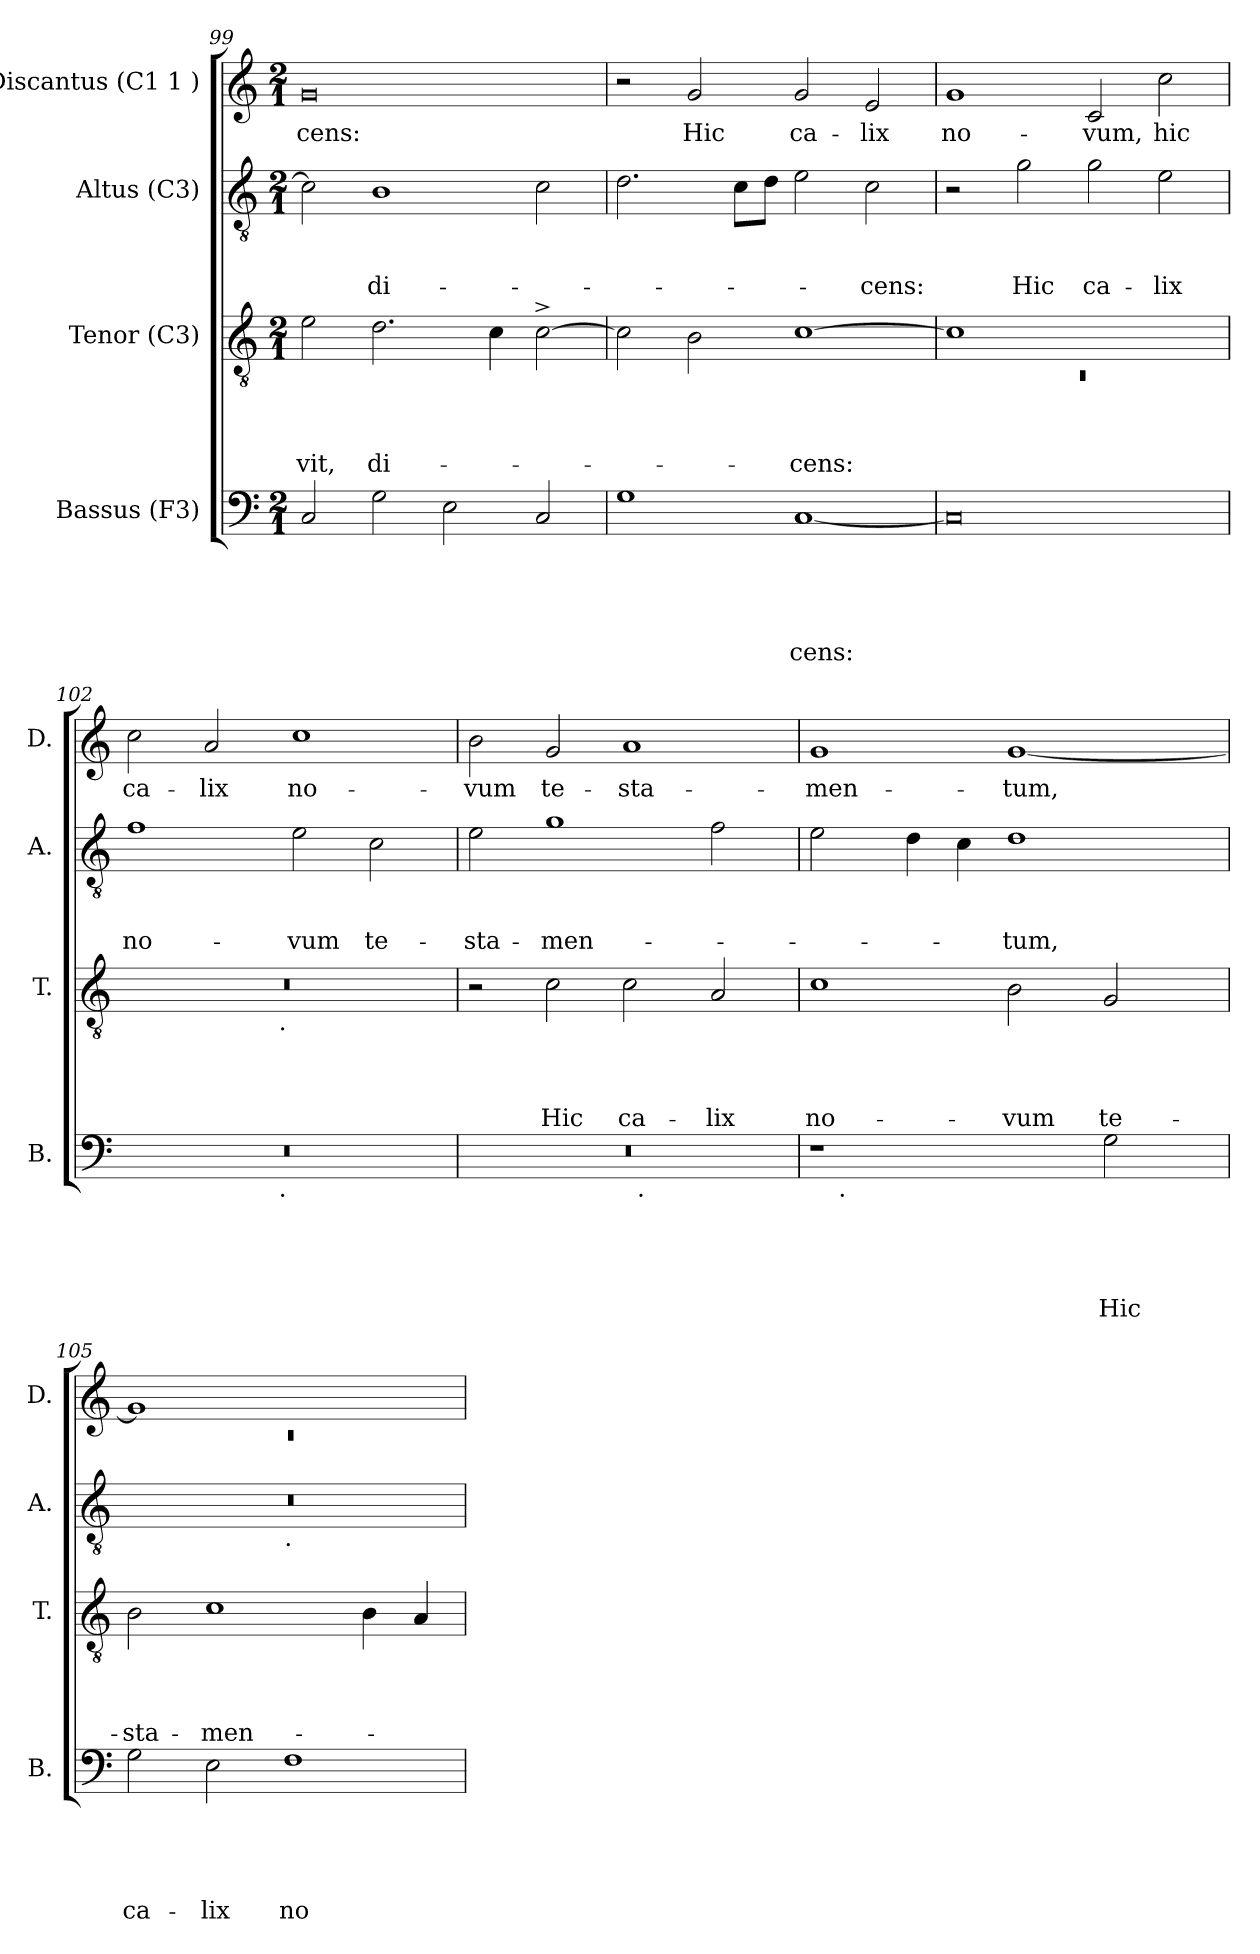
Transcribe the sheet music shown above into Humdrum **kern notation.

**kern	**text	**text	**text	**text	**text	**kern	**text	**text	**text	**text	**kern	**text	**text	**text	**kern	**text
*part4	*part4	*part4	*part4	*part4	*part4	*part3	*part3	*part3	*part3	*part3	*part2	*part2	*part2	*part2	*part1	*part1
*staff4	*staff4	*staff4	*staff4	*staff4	*staff4	*staff3	*staff3	*staff3	*staff3	*staff3	*staff2	*staff2	*staff2	*staff2	*staff1	*staff1
*I"Bassus (F3)	*	*	*	*	*	*I"Tenor (C3)	*	*	*	*	*I"Altus (C3)	*	*	*	*I"Discantus (C1 1 )	*
*I'B.	*	*	*	*	*	*I'T.	*	*	*	*	*I'A.	*	*	*	*I'D.	*
*clefF4	*	*	*	*	*	*clefGv2	*	*	*	*	*clefGv2	*	*	*	*clefG2	*
*k[]	*	*	*	*	*	*k[]	*	*	*	*	*k[]	*	*	*	*k[]	*
*C:	*	*	*	*	*	*C:	*	*	*	*	*C:	*	*	*	*C:	*
*M2/1	*	*	*	*	*	*M2/1	*	*	*	*	*M2/1	*	*	*	*M2/1	*
=99	=99	=99	=99	=99	=99	=99	=99	=99	=99	=99	=99	=99	=99	=99	=99	=99
!	!	!	!	!	!	!	!	!	!	!LO:LY:b	!	!	!	!	!	!LO:LY:b
2C/	.	.	.	.	.	2e\	.	.	.	-vit,	2c\]	.	.	.	0g	-cens:
!	!	!	!	!	!	!	!	!	!	!LO:LY:b	!	!	!	!LO:LY:b	!	!
2G\	.	.	.	.	.	2.d\	.	.	.	di-	1B	.	.	di-	.	.
2E\	.	.	.	.	.	.	.	.	.	.	.	.	.	.	.	.
.	.	.	.	.	.	4c\	.	.	.	.	.	.	.	.	.	.
2C/	.	.	.	.	.	[>2c^>\	.	.	.	.	2c\	.	.	.	.	.
=100	=100	=100	=100	=100	=100	=100	=100	=100	=100	=100	=100	=100	=100	=100	=100	=100
1G	.	.	.	.	.	2c\]	.	.	.	.	2.d\	.	.	.	2r	.
!	!	!	!	!	!	!	!	!	!	!	!	!	!	!	!	!LO:LY:b
.	.	.	.	.	.	2B\	.	.	.	.	.	.	.	.	2g/	Hic
.	.	.	.	.	.	.	.	.	.	.	8c\L	.	.	.	.	.
.	.	.	.	.	.	.	.	.	.	.	8d\J	.	.	.	.	.
!	!	!	!	!	!LO:LY:b	!	!	!	!	!LO:LY:b	!	!	!	!	!	!LO:LY:b
[<1C	.	.	.	.	-cens:	[>1c	.	.	.	-cens:	2e\	.	.	.	2g/	ca-
!	!	!	!	!	!	!	!	!	!	!	!	!	!	!LO:LY:b	!	!LO:LY:b
.	.	.	.	.	.	.	.	.	.	.	2c\	.	.	-cens:	2e/	-lix
=101	=101	=101	=101	=101	=101	=101	=101	=101	=101	=101	=101	=101	=101	=101	=101	=101
*	*	*	*	*	*	*^	*	*	*	*	*	*	*	*	*	*
!	!	!	!	!	!	!	!LO:N:vis=1	!	!	!	!	!	!	!	!	!	!LO:LY:b
0C]	.	.	.	.	.	1c]	0rC	.	.	.	.	2r	.	.	.	1g	no-
!	!	!	!	!	!	!	!	!	!	!	!	!	!	!	!LO:LY:b	!	!
.	.	.	.	.	.	.	.	.	.	.	.	2g\	.	.	Hic	.	.
!	!	!	!	!	!	!	!	!	!	!	!	!	!	!	!LO:LY:b	!	!LO:LY:b
.	.	.	.	.	.	1ryy	.	.	.	.	.	2g\	.	.	ca-	2c/	-vum,
!	!	!	!	!	!	!	!	!	!	!	!	!	!	!	!LO:LY:b	!	!LO:LY:b
.	.	.	.	.	.	.	.	.	.	.	.	2e\	.	.	-lix	2cc\	hic
=102	=102	=102	=102	=102	=102	=102	=102	=102	=102	=102	=102	=102	=102	=102	=102	=102	=102
!	!	!	!	!	!	!	!	!	!	!	!	!	!	!	!LO:LY:b	!	!LO:LY:b
*^	*	*	*	*	*	*	*	*	*	*	*	*	*	*	*	*	*
0r	2ryy	.	.	.	.	.	0r	2ryy	.	.	.	.	1f	.	.	no-	2cc\	ca-
!	!	!	!	!	!	!	!	!	!	!	!	!	!	!	!	!	!	!LO:LY:b
.	4...ryy	.	.	.	.	.	.	4...ryy	.	.	.	.	.	.	.	.	2a/	-lix
!	!	!	!	!	!	!	!	!LO:TX:b:t=.	!	!	!	!	!	!	!	!	!	!
!	!LO:TX:b:t=.	!	!	!	!	!	!	!	!	!	!	!	!	!	!	!	!	!
.	1ryy	.	.	.	.	.	.	1ryy	.	.	.	.	.	.	.	.	.	.
!	!	!	!	!	!	!	!	!	!	!	!	!	!	!	!	!LO:LY:b	!	!LO:LY:b
.	.	.	.	.	.	.	.	.	.	.	.	.	2e\	.	.	-vum	1cc	no-
!	!	!	!	!	!	!	!	!	!	!	!	!	!	!	!	!LO:LY:b	!	!
.	.	.	.	.	.	.	.	.	.	.	.	.	2c\	.	.	te-	.	.
.	32ryy	.	.	.	.	.	.	32ryy	.	.	.	.	.	.	.	.	.	.
!!LO:PB:g=z
=103	=103	=103	=103	=103	=103	=103	=103	=103	=103	=103	=103	=103	=103	=103	=103	=103	=103	=103
!	!	!	!	!	!	!	!	!	!	!	!	!	!	!	!	!LO:LY:b	!	!LO:LY:b
*	*	*	*	*	*	*	*v	*v	*	*	*	*	*	*	*	*	*	*
0r	1ryy	.	.	.	.	.	2r	.	.	.	.	2e\	.	.	-sta-	2b\	-vum
!	!	!	!	!	!	!	!	!	!	!	!LO:LY:b	!	!	!	!LO:LY:b	!	!LO:LY:b
.	.	.	.	.	.	.	2c\	.	.	.	Hic	1g	.	.	-men-	2g/	te-
!	!	!	!	!	!	!	!	!	!	!	!LO:LY:b	!	!	!	!	!	!LO:LY:b
.	32ryy	.	.	.	.	.	2c\	.	.	.	ca-	.	.	.	.	1a	-sta-
!	!LO:TX:b:t=.	!	!	!	!	!	!	!	!	!	!	!	!	!	!	!	!
.	2ryy	.	.	.	.	.	.	.	.	.	.	.	.	.	.	.	.
!	!	!	!	!	!	!	!	!	!	!	!LO:LY:b	!	!	!	!	!	!
.	.	.	.	.	.	.	2A/	.	.	.	-lix	2f\	.	.	.	.	.
.	4...ryy	.	.	.	.	.	.	.	.	.	.	.	.	.	.	.	.
=104	=104	=104	=104	=104	=104	=104	=104	=104	=104	=104	=104	=104	=104	=104	=104	=104	=104
!	!	!	!	!	!	!	!	!	!	!	!LO:LY:b	!	!	!	!	!	!LO:LY:b
1r	16.ryy	.	.	.	.	.	1c	.	.	.	no-	2e\	.	.	.	1g	-men-
!	!LO:TX:b:t=.	!	!	!	!	!	!	!	!	!	!	!	!	!	!	!	!
.	1ryy	.	.	.	.	.	.	.	.	.	.	.	.	.	.	.	.
.	.	.	.	.	.	.	.	.	.	.	.	4d\	.	.	.	.	.
.	.	.	.	.	.	.	.	.	.	.	.	4c\	.	.	.	.	.
!	!	!	!	!	!	!	!	!	!	!	!LO:LY:b	!	!	!	!LO:LY:b	!	!LO:LY:b
2ryy	.	.	.	.	.	.	2B\	.	.	.	-vum	1d	.	.	-tum,	[<1g	-tum,
.	2ryy	.	.	.	.	.	.	.	.	.	.	.	.	.	.	.	.
!	!	!	!	!	!	!LO:LY:b	!	!	!	!	!LO:LY:b	!	!	!	!	!	!
2G\	.	.	.	.	.	Hic	2G/	.	.	.	te-	.	.	.	.	.	.
.	4ryy	.	.	.	.	.	.	.	.	.	.	.	.	.	.	.	.
.	8ryy	.	.	.	.	.	.	.	.	.	.	.	.	.	.	.	.
.	32ryy	.	.	.	.	.	.	.	.	.	.	.	.	.	.	.	.
=105	=105	=105	=105	=105	=105	=105	=105	=105	=105	=105	=105	=105	=105	=105	=105	=105	=105
*	*	*	*	*	*	*	*	*	*	*	*	*	*	*	*	*^	*
!	!	!	!	!	!	!LO:LY:b	!	!	!	!	!LO:LY:b	!	!	!	!	!	!LO:N:vis=1	!
*v	*v	*	*	*	*	*	*	*	*	*	*	*^	*	*	*	*	*	*
2G\	.	.	.	.	ca-	2B\	.	.	.	-sta-	0r	1ryy	.	.	.	1g]	0rc	.
!	!	!	!	!	!LO:LY:b	!	!	!	!	!LO:LY:b	!	!	!	!	!	!	!	!
2E\	.	.	.	.	-lix	1c	.	.	.	-men-	.	.	.	.	.	.	.	.
!	!	!	!	!	!	!	!	!	!	!	!	!LO:TX:b:t=.	!	!	!	!	!	!
!	!	!	!	!	!LO:LY:b	!	!	!	!	!	!	!	!	!	!	!	!	!
1F	.	.	.	.	no-	.	.	.	.	.	.	1ryy	.	.	.	1ryy	.	.
.	.	.	.	.	.	4B\	.	.	.	.	.	.	.	.	.	.	.	.
.	.	.	.	.	.	4A/	.	.	.	.	.	.	.	.	.	.	.	.
*	*	*	*	*	*	*	*	*	*	*	*v	*v	*	*	*	*	*	*
*	*	*	*	*	*	*	*	*	*	*	*	*	*	*	*v	*v	*
=	=	=	=	=	=	=	=	=	=	=	=	=	=	=	=	=
*-	*-	*-	*-	*-	*-	*-	*-	*-	*-	*-	*-	*-	*-	*-	*-	*-
